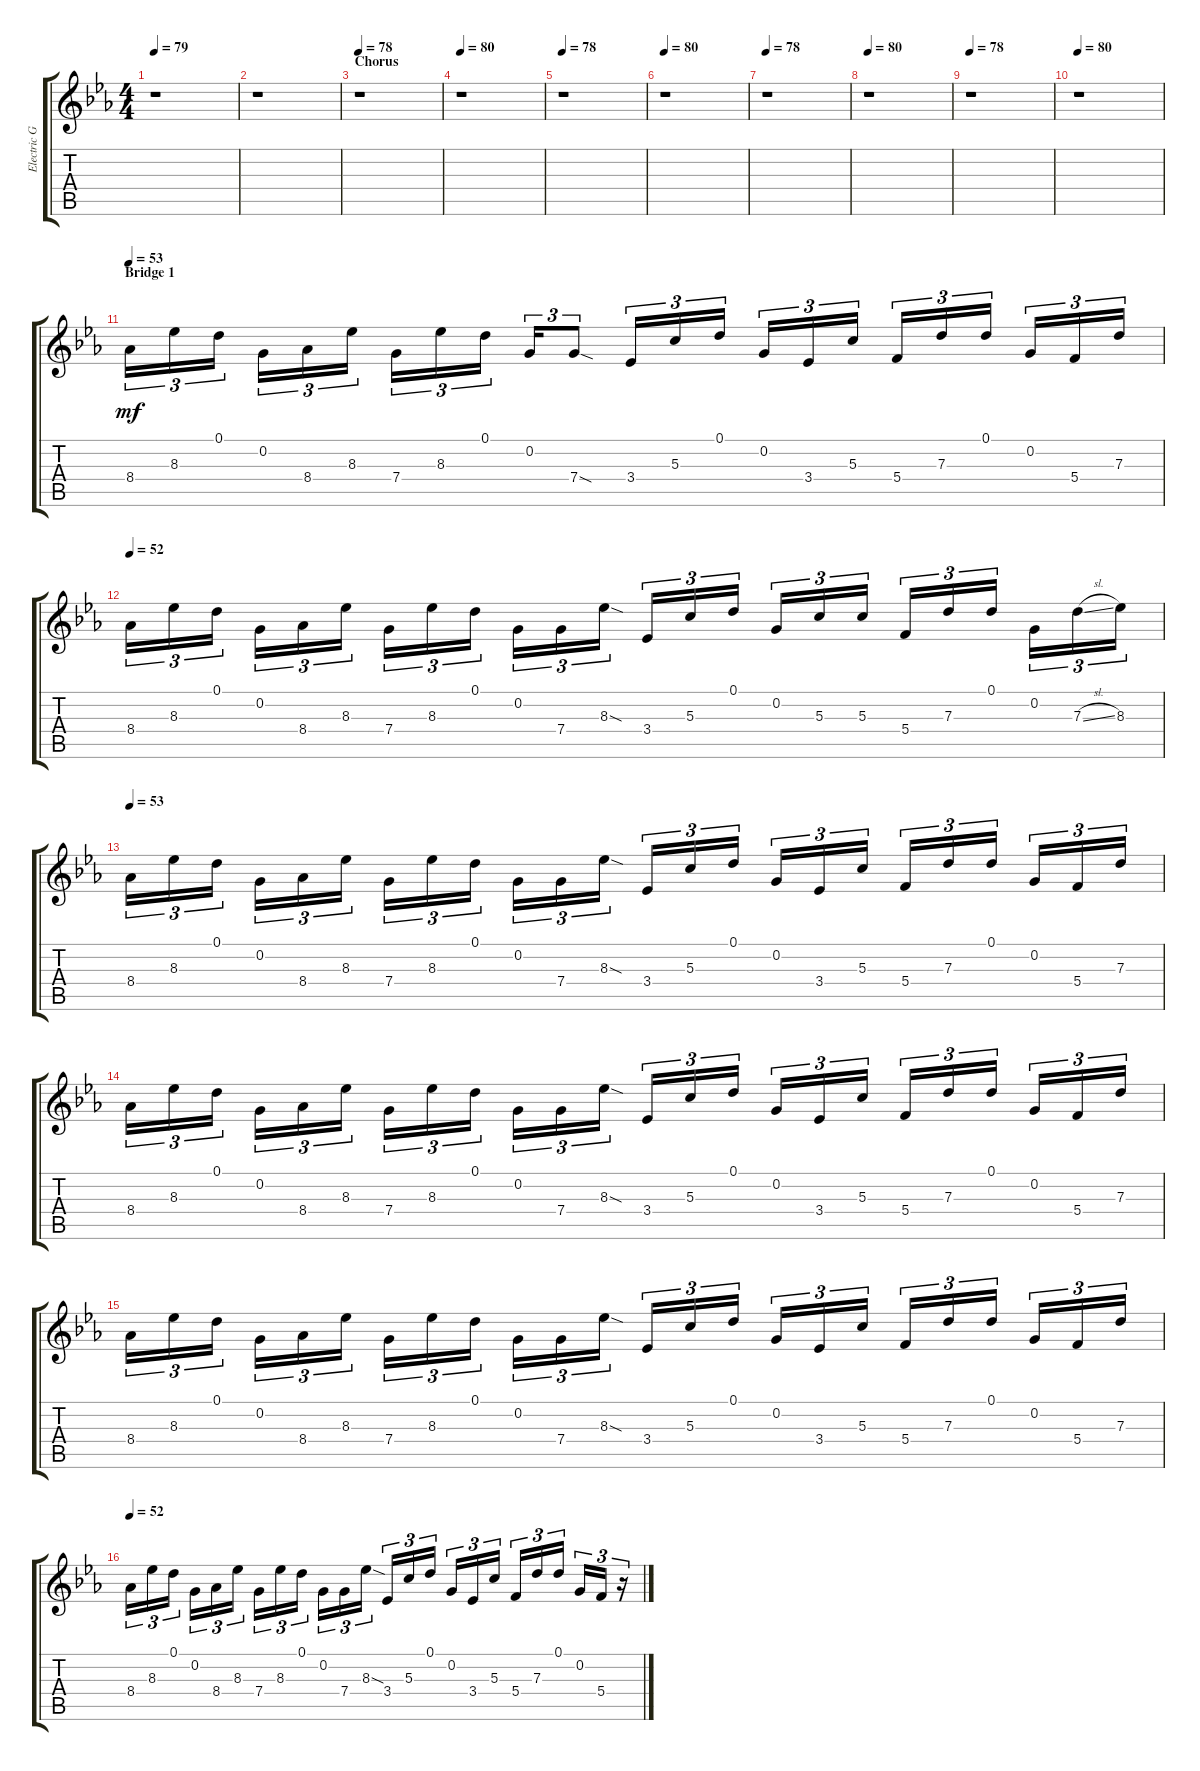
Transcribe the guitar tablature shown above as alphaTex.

\track ("Electric Guitar #1" "Electric G") {instrument electricguitarclean}
\staff {score tabs}
\tuning (D4 G3 G3 C3 G2 C2) {hide}
\ts (4 4)
\tempo 79
\clef g2
\ks cminor
r.1{dy mf} |
r.1 |
\section ("" "Chorus")
\tempo 78
r.1 |
\tempo 80
r.1 |
\tempo 78
r.1 |
\tempo 80
r.1 |
\tempo 78
r.1 |
\tempo 80
r.1 |
\tempo 78
r.1 |
\tempo 80
r.1 |
\section ("" "Bridge 1")
\tempo 53
8.4.16{tu (3 2)} 8.3.16{tu (3 2)} 0.1.16{tu (3 2)} 0.2.16{tu (3 2)} 8.4.16{tu (3 2)} 8.3.16{tu (3 2)} 7.4.16{tu (3 2)} 8.3.16{tu (3 2)} 0.1.16{tu (3 2)} 0.2.16{tu (3 2)} 7.4{sod}.8{tu (3 2)} 3.4.16{tu (3 2)} 5.3.16{tu (3 2)} 0.1.16{tu (3 2)} 0.2.16{tu (3 2)} 3.4.16{tu (3 2)} 5.3.16{tu (3 2)} 5.4.16{tu (3 2)} 7.3.16{tu (3 2)} 0.1.16{tu (3 2)} 0.2.16{tu (3 2)} 5.4.16{tu (3 2)} 7.3.16{tu (3 2)} |
\tempo 52
8.4.16{tu (3 2)} 8.3.16{tu (3 2)} 0.1.16{tu (3 2)} 0.2.16{tu (3 2)} 8.4.16{tu (3 2)} 8.3.16{tu (3 2)} 7.4.16{tu (3 2)} 8.3.16{tu (3 2)} 0.1.16{tu (3 2)} 0.2.16{tu (3 2)} 7.4.16{tu (3 2)} 8.3{sod}.16{tu (3 2)} 3.4.16{tu (3 2)} 5.3.16{tu (3 2)} 0.1.16{tu (3 2)} 0.2.16{tu (3 2)} 5.3.16{tu (3 2)} 5.3.16{tu (3 2)} 5.4.16{tu (3 2)} 7.3.16{tu (3 2)} 0.1.16{tu (3 2)} 0.2.16{tu (3 2)} 7.3{sl}.16{tu (3 2)} 8.3.16{tu (3 2)} |
\tempo 53
8.4.16{tu (3 2)} 8.3.16{tu (3 2)} 0.1.16{tu (3 2)} 0.2.16{tu (3 2)} 8.4.16{tu (3 2)} 8.3.16{tu (3 2)} 7.4.16{tu (3 2)} 8.3.16{tu (3 2)} 0.1.16{tu (3 2)} 0.2.16{tu (3 2)} 7.4.16{tu (3 2)} 8.3{sod}.16{tu (3 2)} 3.4.16{tu (3 2)} 5.3.16{tu (3 2)} 0.1.16{tu (3 2)} 0.2.16{tu (3 2)} 3.4.16{tu (3 2)} 5.3.16{tu (3 2)} 5.4.16{tu (3 2)} 7.3.16{tu (3 2)} 0.1.16{tu (3 2)} 0.2.16{tu (3 2)} 5.4.16{tu (3 2)} 7.3.16{tu (3 2)} |
8.4.16{tu (3 2)} 8.3.16{tu (3 2)} 0.1.16{tu (3 2)} 0.2.16{tu (3 2)} 8.4.16{tu (3 2)} 8.3.16{tu (3 2)} 7.4.16{tu (3 2)} 8.3.16{tu (3 2)} 0.1.16{tu (3 2)} 0.2.16{tu (3 2)} 7.4.16{tu (3 2)} 8.3{sod}.16{tu (3 2)} 3.4.16{tu (3 2)} 5.3.16{tu (3 2)} 0.1.16{tu (3 2)} 0.2.16{tu (3 2)} 3.4.16{tu (3 2)} 5.3.16{tu (3 2)} 5.4.16{tu (3 2)} 7.3.16{tu (3 2)} 0.1.16{tu (3 2)} 0.2.16{tu (3 2)} 5.4.16{tu (3 2)} 7.3.16{tu (3 2)} |
8.4.16{tu (3 2)} 8.3.16{tu (3 2)} 0.1.16{tu (3 2)} 0.2.16{tu (3 2)} 8.4.16{tu (3 2)} 8.3.16{tu (3 2)} 7.4.16{tu (3 2)} 8.3.16{tu (3 2)} 0.1.16{tu (3 2)} 0.2.16{tu (3 2)} 7.4.16{tu (3 2)} 8.3{sod}.16{tu (3 2)} 3.4.16{tu (3 2)} 5.3.16{tu (3 2)} 0.1.16{tu (3 2)} 0.2.16{tu (3 2)} 3.4.16{tu (3 2)} 5.3.16{tu (3 2)} 5.4.16{tu (3 2)} 7.3.16{tu (3 2)} 0.1.16{tu (3 2)} 0.2.16{tu (3 2)} 5.4.16{tu (3 2)} 7.3.16{tu (3 2)} |
\tempo 52
8.4.16{tu (3 2)} 8.3.16{tu (3 2)} 0.1.16{tu (3 2)} 0.2.16{tu (3 2)} 8.4.16{tu (3 2)} 8.3.16{tu (3 2)} 7.4.16{tu (3 2)} 8.3.16{tu (3 2)} 0.1.16{tu (3 2)} 0.2.16{tu (3 2)} 7.4.16{tu (3 2)} 8.3{sod}.16{tu (3 2)} 3.4.16{tu (3 2)} 5.3.16{tu (3 2)} 0.1.16{tu (3 2)} 0.2.16{tu (3 2)} 3.4.16{tu (3 2)} 5.3.16{tu (3 2)} 5.4.16{tu (3 2)} 7.3.16{tu (3 2)} 0.1.16{tu (3 2)} 0.2.16{tu (3 2)} 5.4.16{tu (3 2)} r.16{tu (3 2)}
